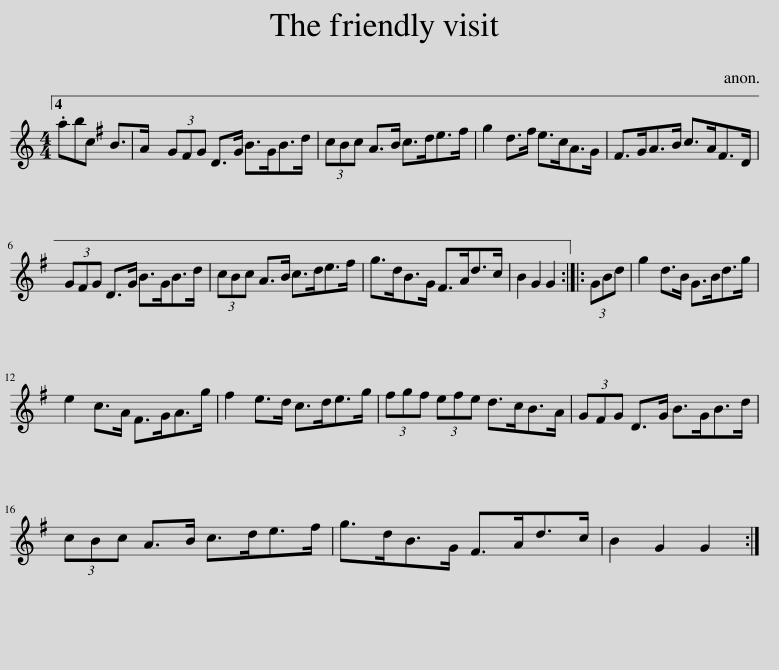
X:1
L:1/8
M:4/4
I:linebreak $
K:C
V:1 treble
V:1
 .abc B>A | (3G^FG D>G B>GB>d | (3cBc A>B c>de>^f | g2 d>^f e>cA>G | ^F>GA>B c>AF>D |$ %5
 (3G^FG D>G B>GB>d | (3cBc A>B c>de>^f | g>dB>G ^F>Ad>c | B2 G2 G2 :: (3GBd | %10
 g2 d>B G>Bd>g |$ e2 c>A ^F>GA>g | ^f2 e>d c>de>g | (3^fgf (3efe d>cB>A | (3G^FG D>G B>GB>d |$ %15
 (3cBc A>B c>de>^f | g>dB>G ^F>Ad>c | B2 G2 G2 :| %18
